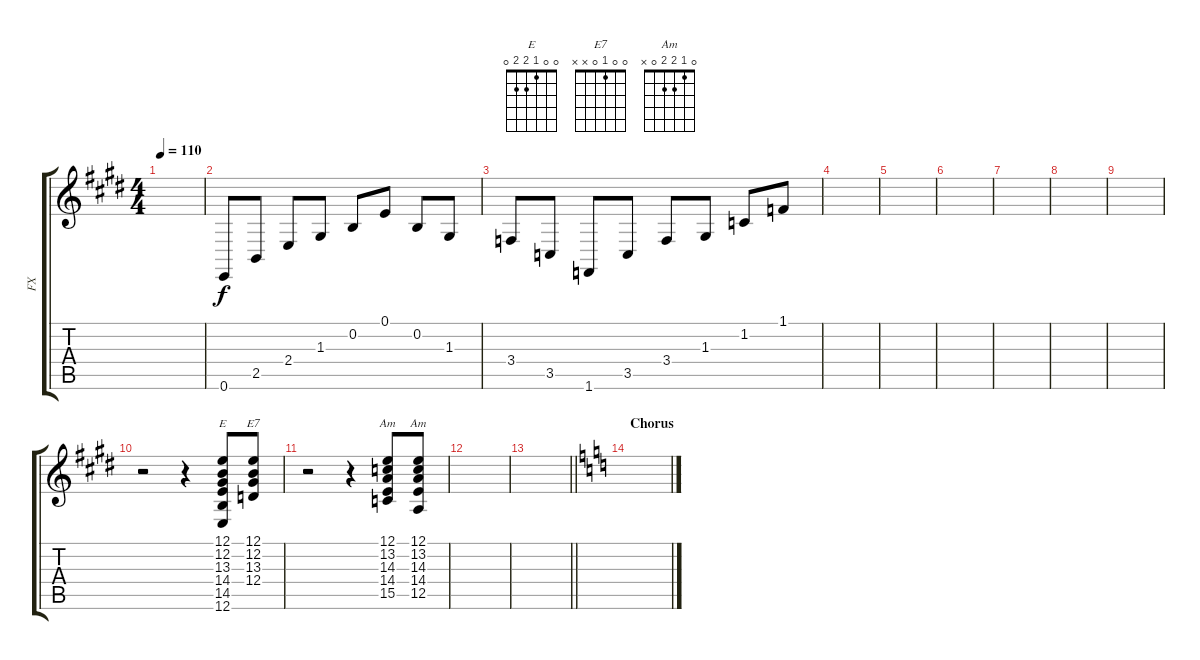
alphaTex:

\track ("FX" "FX") {instrument glockenspiel}
\staff {score tabs}
\tuning (E4 B3 G3 D3 A2 E2) {hide}
\chord ("E" 0 0 1 2 2 0)
\chord ("E7" 0 0 1 0 x x)
\chord ("Am" 0 1 2 2 3 x)
\chord ("Am" 0 1 2 2 0 x)
\ts (4 4)
\tempo 110
\clef g2
\ks e
|
0.6.8 2.5.8 2.4.8 1.3.8 0.2.8 0.1.8 0.2.8 1.3.8 |
3.4.8 3.5.8 1.6.8 3.5.8 3.4.8 1.3.8 1.2.8 1.1.8 |
|
|
|
|
|
|
r.2{volume 13 instrument pizzicatostrings} r.4 (12.1 12.2 13.3 14.4 14.5 12.6).8{ch "E"} (12.1 12.2 13.3 12.4).8{ch "E7"} |
r.2 r.4 (12.1 13.2 14.3 14.4 15.5).8{ch "Am"} (12.1 13.2 14.3 14.4 12.5).8{ch "Am"} |
|
\barLineRight lightlight
|
\section ("" "Chorus")
\ks c
